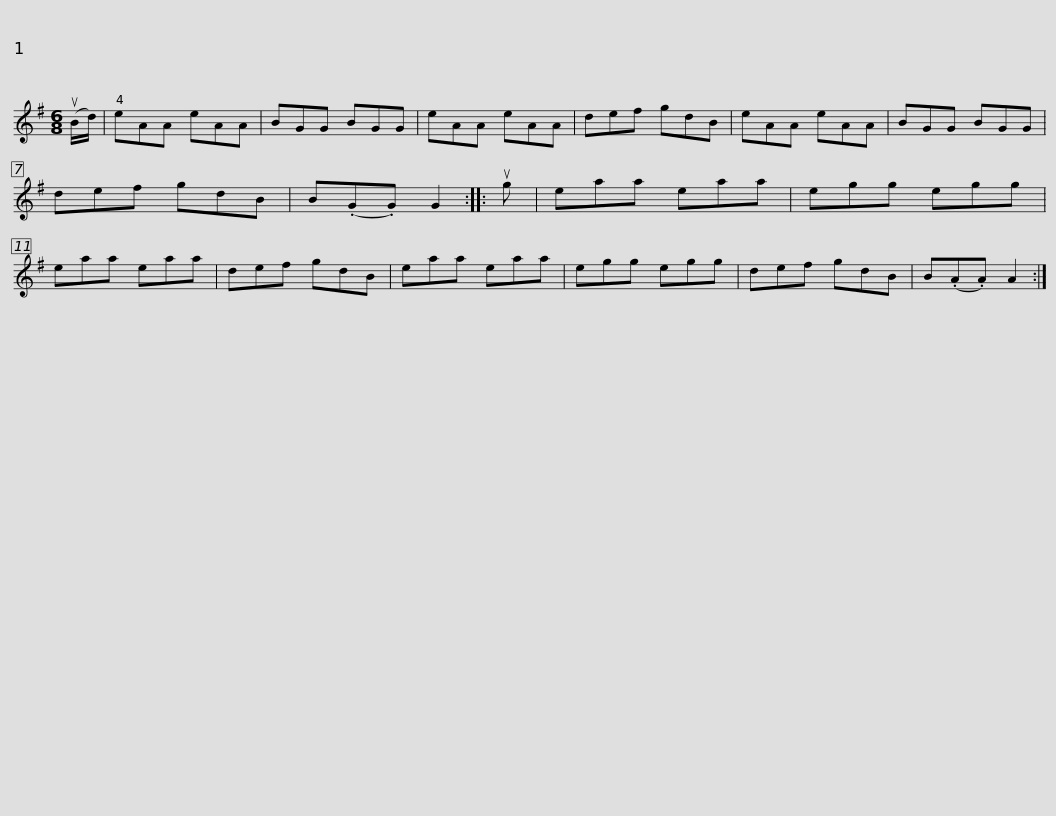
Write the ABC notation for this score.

X:1
L:1/8
M:6/8
I:linebreak $
K:G
V:1 treble
V:1
 (uB/d/) | eAA eAA | BGG BGG | eAA eAA | def gdB | %5
 eAA eAA | BGG BGG | def gdB |$ B(.G.G) G2 :: ug | %10
 eaa eaa | egg egg | eaa eaa | def gdB | eaa eaa | %15
 egg egg |$ def gdB | B(.A.A) A2 :| %18
